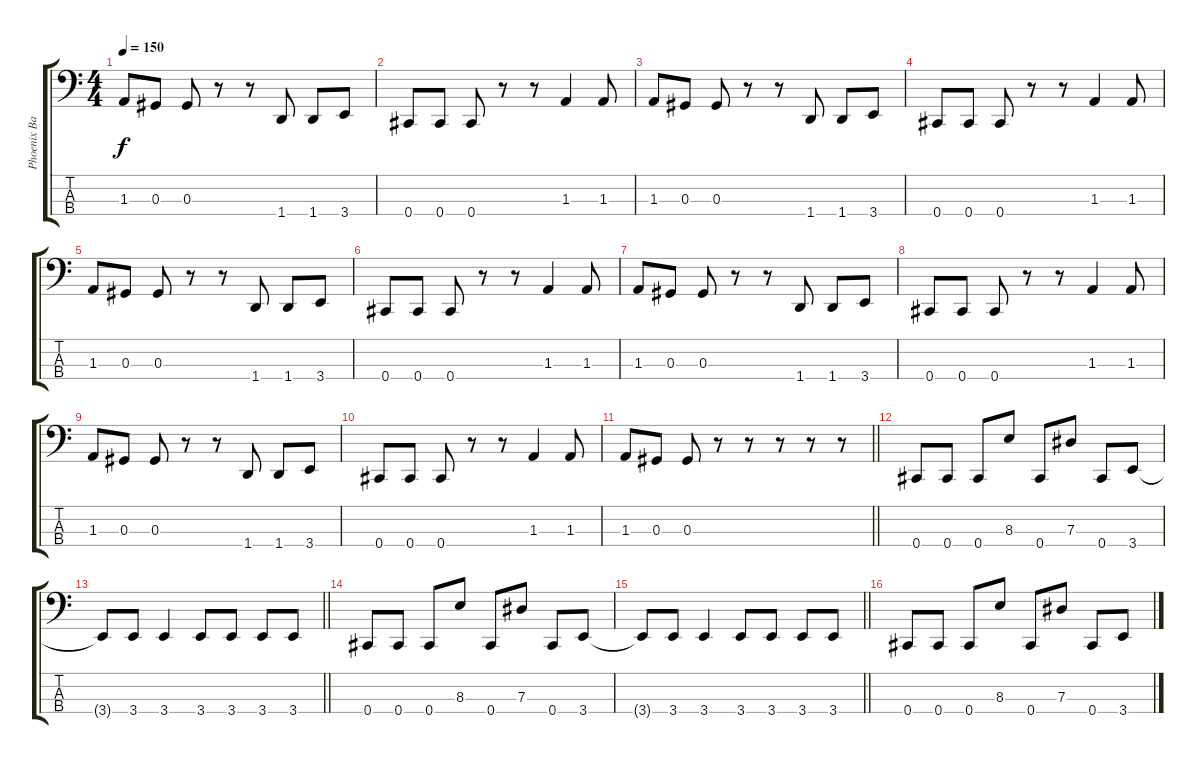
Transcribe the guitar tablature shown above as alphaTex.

\track ("Phoenix Bass3" "Phoenix Ba") {instrument electricbasspick}
\staff {score tabs}
\tuning (Gb2 Db2 Ab1 Db1) {hide}
\ts (4 4)
\tempo 150
\clef f4
\ks c
1.3.8{dy f} 0.3.8 0.3.8 r.8 r.8 1.4.8 1.4.8 3.4.8 |
0.4.8 0.4.8 0.4.8 r.8 r.8 1.3.4 1.3.8 |
1.3.8 0.3.8 0.3.8 r.8 r.8 1.4.8 1.4.8 3.4.8 |
0.4.8 0.4.8 0.4.8 r.8 r.8 1.3.4 1.3.8 |
1.3.8 0.3.8 0.3.8 r.8 r.8 1.4.8 1.4.8 3.4.8 |
0.4.8 0.4.8 0.4.8 r.8 r.8 1.3.4 1.3.8 |
1.3.8 0.3.8 0.3.8 r.8 r.8 1.4.8 1.4.8 3.4.8 |
0.4.8 0.4.8 0.4.8 r.8 r.8 1.3.4 1.3.8 |
1.3.8 0.3.8 0.3.8 r.8 r.8 1.4.8 1.4.8 3.4.8 |
0.4.8 0.4.8 0.4.8 r.8 r.8 1.3.4 1.3.8 |
\barLineRight lightlight
1.3.8 0.3.8 0.3.8 r.8 r.8 r.8 r.8 r.8 |
0.4.8 0.4.8 0.4.8 8.3.8 0.4.8 7.3.8 0.4.8 3.4.8 |
\barLineRight lightlight
3.4{t}.8 3.4.8 3.4.4 3.4.8 3.4.8 3.4.8 3.4.8 |
0.4.8 0.4.8 0.4.8 8.3.8 0.4.8 7.3.8 0.4.8 3.4.8 |
\barLineRight lightlight
3.4{t}.8 3.4.8 3.4.4 3.4.8 3.4.8 3.4.8 3.4.8 |
0.4.8 0.4.8 0.4.8 8.3.8 0.4.8 7.3.8 0.4.8 3.4.8
